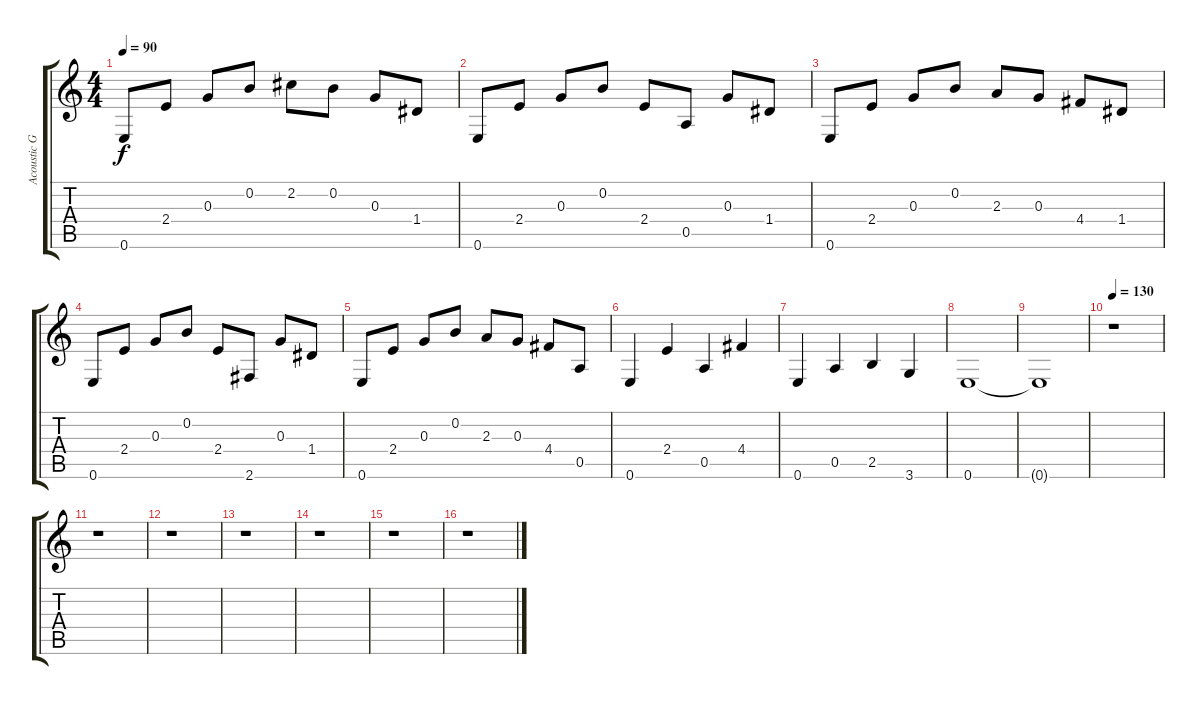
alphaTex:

\track ("Acoustic Guitar" "Acoustic G") {instrument acousticguitarsteel}
\staff {score tabs}
\tuning (E4 B3 G3 D3 A2 E2) {hide}
\ts (4 4)
\tempo 90
\clef g2
\ks c
0.6.8{dy f} 2.4.8 0.3.8 0.2.8 2.2.8 0.2.8 0.3.8 1.4.8 |
0.6.8 2.4.8 0.3.8 0.2.8 2.4.8 0.5.8 0.3.8 1.4.8 |
0.6.8 2.4.8 0.3.8 0.2.8 2.3.8 0.3.8 4.4.8 1.4.8 |
0.6.8 2.4.8 0.3.8 0.2.8 2.4.8 2.6.8 0.3.8 1.4.8 |
0.6.8 2.4.8 0.3.8 0.2.8 2.3.8 0.3.8 4.4.8 0.5.8 |
0.6.4 2.4.4 0.5.4 4.4.4 |
0.6.4 0.5.4 2.5.4 3.6.4 |
0.6.1 |
0.6{t}.1 |
\tempo 130
r.1 |
r.1 |
r.1 |
r.1 |
r.1 |
r.1 |
r.1
